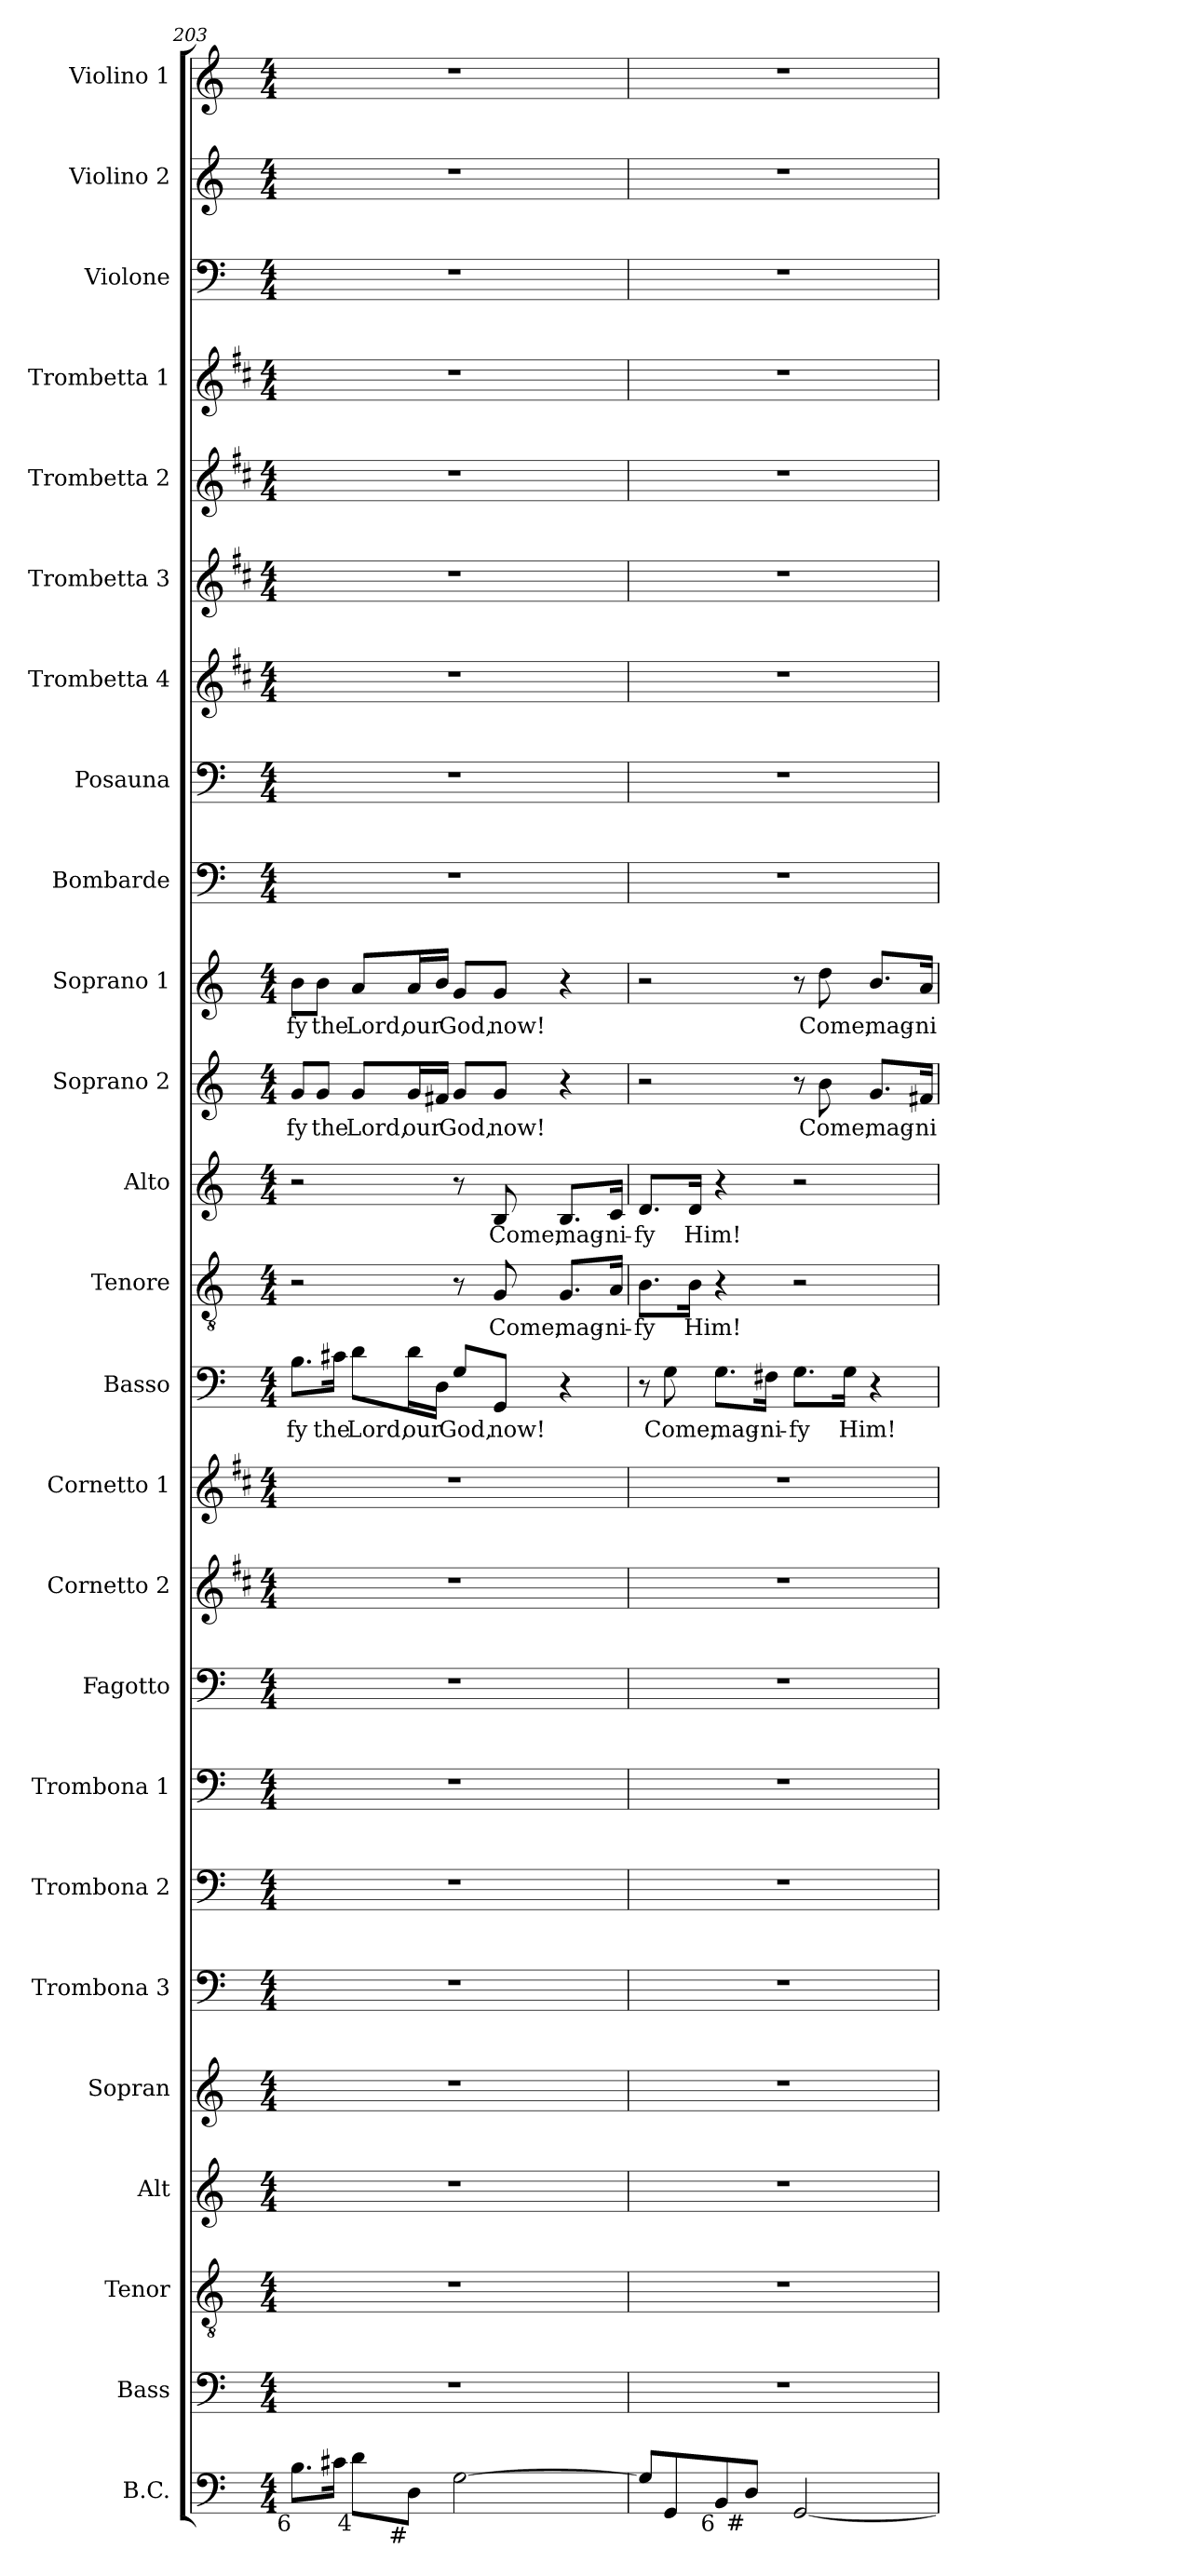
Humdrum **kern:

**kern	**kern	**kern	**kern	**kern	**kern	**kern	**kern	**kern	**kern	**kern	**kern	**text	**kern	**text	**kern	**text	**kern	**text	**kern	**text	**kern	**kern	**kern	**kern	**kern	**kern	**kern	**kern	**kern
*part25	*part24	*part23	*part22	*part21	*part20	*part19	*part18	*part17	*part16	*part15	*part14	*part14	*part13	*part13	*part12	*part12	*part11	*part11	*part10	*part10	*part9	*part8	*part7	*part6	*part5	*part4	*part3	*part2	*part1
*staff25	*staff24	*staff23	*staff22	*staff21	*staff20	*staff19	*staff18	*staff17	*staff16	*staff15	*staff14	*staff14	*staff13	*staff13	*staff12	*staff12	*staff11	*staff11	*staff10	*staff10	*staff9	*staff8	*staff7	*staff6	*staff5	*staff4	*staff3	*staff2	*staff1
*I"B.C.	*I"Bass	*I"Tenor	*I"Alt	*I"Sopran	*I"Trombona 3	*I"Trombona 2	*I"Trombona 1	*I"Fagotto	*I"Cornetto 2	*I"Cornetto 1	*I"Basso	*	*I"Tenore	*	*I"Alto	*	*I"Soprano 2	*	*I"Soprano 1	*	*I"Bombarde	*I"Posauna	*I"Trombetta 4	*I"Trombetta 3	*I"Trombetta 2	*I"Trombetta 1	*I"Violone	*I"Violino 2	*I"Violino 1
*I'B.C.	*I'B.	*I'T.	*I'A.	*I'S.	*I'Tbn. 2	*I'Tbn. 2	*I'Tbn. 1	*I'Fag.	*I'Cor. 2	*I'Cor. 1	*I'B.	*	*I'T.	*	*I'A.	*	*I'S.	*	*I'S.	*	*	*	*	*	*	*	*	*I'Vl. 2	*I'Vl. 1
!!LO:PB:g=z
*clefF4	*clefF4	*clefGv2	*clefG2	*clefG2	*clefF4	*clefF4	*clefF4	*clefF4	*clefG2	*clefG2	*clefF4	*	*clefGv2	*	*clefG2	*	*clefG2	*	*clefG2	*	*clefF4	*clefF4	*clefG2	*clefG2	*clefG2	*clefG2	*clefF4	*clefG2	*clefG2
*	*	*ITrd7c12	*	*	*	*	*	*	*ITrd1c2	*ITrd1c2	*	*	*ITrd7c12	*	*	*	*	*	*	*	*	*	*ITrd1c2	*ITrd1c2	*ITrd1c2	*ITrd1c2	*	*	*
*k[]	*k[]	*k[]	*k[]	*k[]	*k[]	*k[]	*k[]	*k[]	*k[]	*k[]	*k[]	*	*k[]	*	*k[]	*	*k[]	*	*k[]	*	*k[]	*k[]	*k[]	*k[]	*k[]	*k[]	*k[]	*k[]	*k[]
*C:	*C:	*C:	*C:	*C:	*C:	*C:	*C:	*C:	*C:	*C:	*C:	*	*C:	*	*C:	*	*C:	*	*C:	*	*C:	*C:	*C:	*C:	*C:	*C:	*C:	*C:	*C:
*M4/4	*M4/4	*M4/4	*M4/4	*M4/4	*M4/4	*M4/4	*M4/4	*M4/4	*M4/4	*M4/4	*M4/4	*	*M4/4	*	*M4/4	*	*M4/4	*	*M4/4	*	*M4/4	*M4/4	*M4/4	*M4/4	*M4/4	*M4/4	*M4/4	*M4/4	*M4/4
=203	=203	=203	=203	=203	=203	=203	=203	=203	=203	=203	=203	=203	=203	=203	=203	=203	=203	=203	=203	=203	=203	=203	=203	=203	=203	=203	=203	=203	=203
!	!	!	!	!	!	!	!	!	!	!	!	!LO:LY:b:color=#000000	!	!	!	!	!	!	!	!	!	!	!	!	!	!	!	!	!
!	!	!	!	!	!	!	!	!	!	!	!	!	!	!	!	!	!	!LO:LY:b:color=#000000	!	!	!	!	!	!	!	!	!	!	!
!LO:TX:b:rj:t=6	!	!	!	!	!	!	!	!	!	!	!	!	!	!	!	!	!	!	!	!	!	!	!	!	!	!	!	!	!
!	!	!	!	!	!	!	!	!	!	!	!	!	!	!	!	!	!	!	!	!LO:LY:b:color=#000000	!	!	!	!	!	!	!	!	!
8.Bi\L	1r	1r	1r	1r	1r	1r	1r	1r	1r	1r	8.Bi\L	-fy	2r	.	2r	.	8gi/L	-fy	8bi\L	-fy	1r	1r	1r	1r	1r	1r	1r	1r	1r
!	!	!	!	!	!	!	!	!	!	!	!	!	!	!	!	!	!	!LO:LY:b:color=#000000	!	!	!	!	!	!	!	!	!	!	!
!	!	!	!	!	!	!	!	!	!	!	!	!	!	!	!	!	!	!	!	!LO:LY:b:color=#000000	!	!	!	!	!	!	!	!	!
.	.	.	.	.	.	.	.	.	.	.	.	.	.	.	.	.	8gi/J	the	8bi\J	the	.	.	.	.	.	.	.	.	.
!	!	!	!	!	!	!	!	!	!	!	!	!LO:LY:b:color=#000000	!	!	!	!	!	!	!	!	!	!	!	!	!	!	!	!	!
16c#Xi\Jk	.	.	.	.	.	.	.	.	.	.	16c#Xi\Jk	the	.	.	.	.	.	.	.	.	.	.	.	.	.	.	.	.	.
!	!	!	!	!	!	!	!	!	!	!	!	!LO:LY:b:color=#000000	!	!	!	!	!	!	!	!	!	!	!	!	!	!	!	!	!
!	!	!	!	!	!	!	!	!	!	!	!	!	!	!	!	!	!	!LO:LY:b:color=#000000	!	!	!	!	!	!	!	!	!	!	!
!LO:TX:b:rj:t=4	!	!	!	!	!	!	!	!	!	!	!	!	!	!	!	!	!	!	!	!	!	!	!	!	!	!	!	!	!
!	!	!	!	!	!	!	!	!	!	!	!	!	!	!	!	!	!	!	!	!LO:LY:b:color=#000000	!	!	!	!	!	!	!	!	!
8di\L	.	.	.	.	.	.	.	.	.	.	8di\L	Lord,	.	.	.	.	8gi/L	Lord,	8ai/L	Lord,	.	.	.	.	.	.	.	.	.
!	!	!	!	!	!	!	!	!	!	!	!	!LO:LY:b:color=#000000	!	!	!	!	!	!	!	!	!	!	!	!	!	!	!	!	!
!	!	!	!	!	!	!	!	!	!	!	!	!	!	!	!	!	!	!LO:LY:b:color=#000000	!	!	!	!	!	!	!	!	!	!	!
!LO:TX:b:rj:t=#	!	!	!	!	!	!	!	!	!	!	!	!	!	!	!	!	!	!	!	!	!	!	!	!	!	!	!	!	!
!	!	!	!	!	!	!	!	!	!	!	!	!	!	!	!	!	!	!	!	!LO:LY:b:color=#000000	!	!	!	!	!	!	!	!	!
8Di\J	.	.	.	.	.	.	.	.	.	.	16di\L	our	.	.	.	.	16gi/L	our	16ai/L	our	.	.	.	.	.	.	.	.	.
.	.	.	.	.	.	.	.	.	.	.	16Di\JJ	.	.	.	.	.	16f#Xi/JJ	.	16bi/JJ	.	.	.	.	.	.	.	.	.	.
!	!	!	!	!	!	!	!	!	!	!	!	!LO:LY:b:color=#000000	!	!	!	!	!	!	!	!	!	!	!	!	!	!	!	!	!
!	!	!	!	!	!	!	!	!	!	!	!	!	!	!	!	!	!	!LO:LY:b:color=#000000	!	!	!	!	!	!	!	!	!	!	!
!	!	!	!	!	!	!	!	!	!	!	!	!	!	!	!	!	!	!	!	!LO:LY:b:color=#000000	!	!	!	!	!	!	!	!	!
[2Gi\	.	.	.	.	.	.	.	.	.	.	8Gi/L	God,	8r	.	8r	.	8gi/L	God,	8gi/L	God,	.	.	.	.	.	.	.	.	.
!	!	!	!	!	!	!	!	!	!	!	!	!LO:LY:b:color=#000000	!	!	!	!	!	!	!	!	!	!	!	!	!	!	!	!	!
!	!	!	!	!	!	!	!	!	!	!	!	!	!	!LO:LY:b:color=#000000	!	!	!	!	!	!	!	!	!	!	!	!	!	!	!
!	!	!	!	!	!	!	!	!	!	!	!	!	!	!	!	!LO:LY:b:color=#000000	!	!	!	!	!	!	!	!	!	!	!	!	!
!	!	!	!	!	!	!	!	!	!	!	!	!	!	!	!	!	!	!LO:LY:b:color=#000000	!	!	!	!	!	!	!	!	!	!	!
!	!	!	!	!	!	!	!	!	!	!	!	!	!	!	!	!	!	!	!	!LO:LY:b:color=#000000	!	!	!	!	!	!	!	!	!
.	.	.	.	.	.	.	.	.	.	.	8GGi/J	now!	8GGi/	Come,	8Bi/	Come,	8gi/J	now!	8gi/J	now!	.	.	.	.	.	.	.	.	.
!	!	!	!	!	!	!	!	!	!	!	!	!	!	!LO:LY:b:color=#000000	!	!	!	!	!	!	!	!	!	!	!	!	!	!	!
!	!	!	!	!	!	!	!	!	!	!	!	!	!	!	!	!LO:LY:b:color=#000000	!	!	!	!	!	!	!	!	!	!	!	!	!
.	.	.	.	.	.	.	.	.	.	.	4r	.	8.GGi/L	mag-	8.Bi/L	mag-	4r	.	4r	.	.	.	.	.	.	.	.	.	.
!	!	!	!	!	!	!	!	!	!	!	!	!	!	!LO:LY:b:color=#000000	!	!	!	!	!	!	!	!	!	!	!	!	!	!	!
!	!	!	!	!	!	!	!	!	!	!	!	!	!	!	!	!LO:LY:b:color=#000000	!	!	!	!	!	!	!	!	!	!	!	!	!
.	.	.	.	.	.	.	.	.	.	.	.	.	16AAi/Jk	-ni-	16ci/Jk	-ni-	.	.	.	.	.	.	.	.	.	.	.	.	.
=204	=204	=204	=204	=204	=204	=204	=204	=204	=204	=204	=204	=204	=204	=204	=204	=204	=204	=204	=204	=204	=204	=204	=204	=204	=204	=204	=204	=204	=204
!	!	!	!	!	!	!	!	!	!	!	!	!	!	!LO:LY:b:color=#000000	!	!	!	!	!	!	!	!	!	!	!	!	!	!	!
!	!	!	!	!	!	!	!	!	!	!	!	!	!	!	!	!LO:LY:b:color=#000000	!	!	!	!	!	!	!	!	!	!	!	!	!
8Gi/L]	1r	1r	1r	1r	1r	1r	1r	1r	1r	1r	8r	.	8.BBi\L	-fy	8.di/L	-fy	2r	.	2r	.	1r	1r	1r	1r	1r	1r	1r	1r	1r
!	!	!	!	!	!	!	!	!	!	!	!	!LO:LY:b:color=#000000	!	!	!	!	!	!	!	!	!	!	!	!	!	!	!	!	!
8GGi/	.	.	.	.	.	.	.	.	.	.	8Gi\	Come,	.	.	.	.	.	.	.	.	.	.	.	.	.	.	.	.	.
!	!	!	!	!	!	!	!	!	!	!	!	!	!	!LO:LY:b:color=#000000	!	!	!	!	!	!	!	!	!	!	!	!	!	!	!
!	!	!	!	!	!	!	!	!	!	!	!	!	!	!	!	!LO:LY:b:color=#000000	!	!	!	!	!	!	!	!	!	!	!	!	!
.	.	.	.	.	.	.	.	.	.	.	.	.	16BBi\Jk	Him!	16di/Jk	Him!	.	.	.	.	.	.	.	.	.	.	.	.	.
!LO:TX:b:rj:t=6	!	!	!	!	!	!	!	!	!	!	!	!	!	!	!	!	!	!	!	!	!	!	!	!	!	!	!	!	!
!	!	!	!	!	!	!	!	!	!	!	!	!LO:LY:b:color=#000000	!	!	!	!	!	!	!	!	!	!	!	!	!	!	!	!	!
8BBi/	.	.	.	.	.	.	.	.	.	.	8.Gi\L	mag-	4r	.	4r	.	.	.	.	.	.	.	.	.	.	.	.	.	.
!LO:TX:b:rj:t=#	!	!	!	!	!	!	!	!	!	!	!	!	!	!	!	!	!	!	!	!	!	!	!	!	!	!	!	!	!
8Di/J	.	.	.	.	.	.	.	.	.	.	.	.	.	.	.	.	.	.	.	.	.	.	.	.	.	.	.	.	.
!	!	!	!	!	!	!	!	!	!	!	!	!LO:LY:b:color=#000000	!	!	!	!	!	!	!	!	!	!	!	!	!	!	!	!	!
.	.	.	.	.	.	.	.	.	.	.	16F#Xi\Jk	-ni-	.	.	.	.	.	.	.	.	.	.	.	.	.	.	.	.	.
!	!	!	!	!	!	!	!	!	!	!	!	!LO:LY:b:color=#000000	!	!	!	!	!	!	!	!	!	!	!	!	!	!	!	!	!
[2GGi/	.	.	.	.	.	.	.	.	.	.	8.Gi\L	-fy	2r	.	2r	.	8r	.	8r	.	.	.	.	.	.	.	.	.	.
!	!	!	!	!	!	!	!	!	!	!	!	!	!	!	!	!	!	!LO:LY:b:color=#000000	!	!	!	!	!	!	!	!	!	!	!
!	!	!	!	!	!	!	!	!	!	!	!	!	!	!	!	!	!	!	!	!LO:LY:b:color=#000000	!	!	!	!	!	!	!	!	!
.	.	.	.	.	.	.	.	.	.	.	.	.	.	.	.	.	8bi\	Come,	8ddi\	Come,	.	.	.	.	.	.	.	.	.
!	!	!	!	!	!	!	!	!	!	!	!	!LO:LY:b:color=#000000	!	!	!	!	!	!	!	!	!	!	!	!	!	!	!	!	!
.	.	.	.	.	.	.	.	.	.	.	16Gi\Jk	Him!	.	.	.	.	.	.	.	.	.	.	.	.	.	.	.	.	.
!	!	!	!	!	!	!	!	!	!	!	!	!	!	!	!	!	!	!LO:LY:b:color=#000000	!	!	!	!	!	!	!	!	!	!	!
!	!	!	!	!	!	!	!	!	!	!	!	!	!	!	!	!	!	!	!	!LO:LY:b:color=#000000	!	!	!	!	!	!	!	!	!
.	.	.	.	.	.	.	.	.	.	.	4r	.	.	.	.	.	8.gi/L	mag-	8.bi/L	mag-	.	.	.	.	.	.	.	.	.
!	!	!	!	!	!	!	!	!	!	!	!	!	!	!	!	!	!	!LO:LY:b:color=#000000	!	!	!	!	!	!	!	!	!	!	!
!	!	!	!	!	!	!	!	!	!	!	!	!	!	!	!	!	!	!	!	!LO:LY:b:color=#000000	!	!	!	!	!	!	!	!	!
.	.	.	.	.	.	.	.	.	.	.	.	.	.	.	.	.	16f#Xi/Jk	-ni-	16ai/Jk	-ni-	.	.	.	.	.	.	.	.	.
=	=	=	=	=	=	=	=	=	=	=	=	=	=	=	=	=	=	=	=	=	=	=	=	=	=	=	=	=	=
*-	*-	*-	*-	*-	*-	*-	*-	*-	*-	*-	*-	*-	*-	*-	*-	*-	*-	*-	*-	*-	*-	*-	*-	*-	*-	*-	*-	*-	*-
